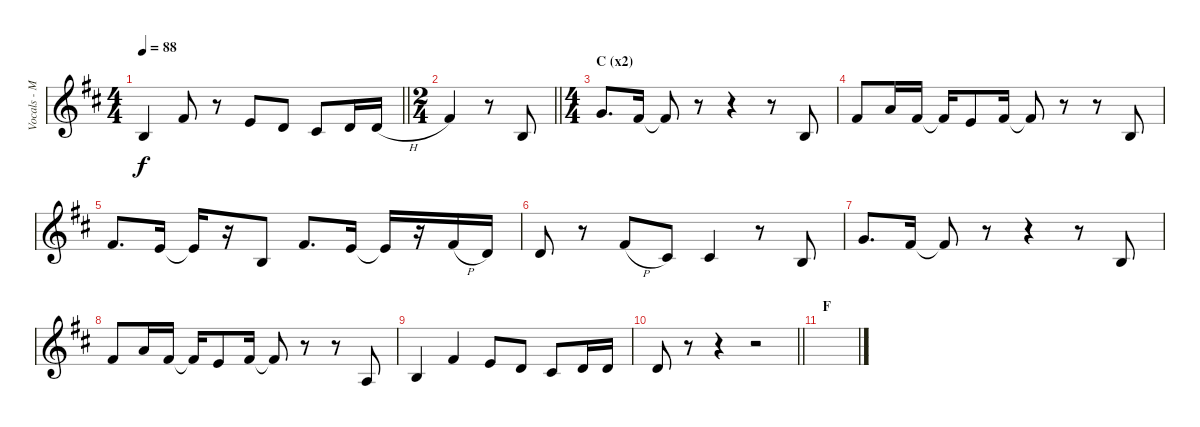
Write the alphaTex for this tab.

\track ("Vocals - Mao" "Vocals - M") {instrument lead6voice}
\staff {score}
\tuning (E4 B3 G3 D3 A2 E2) {hide}
\ts (4 4)
\tempo 88
\clef g2
\barLineRight lightlight
\ks d
0.2.4{dy f} 2.1.8 r.8 0.1.8 3.2.8 2.2.8 3.2.16 3.2{h}.16 |
\ts (2 4)
\barLineRight lightlight
7.2.4 r.8 0.2.8 |
\ts (4 4)
\section ("" "C (x2)")
3.1.8{d} 2.1.16 2.1{t}.8 r.8 r.4 r.8 0.2.8 |
2.1.8 5.1.16 2.1.16 2.1{t}.16 0.1.8 2.1.16 2.1{t}.8 r.8 r.8 0.2.8 |
2.1.8{d} 0.1.16 0.1{t}.16 r.16 0.2.8 2.1.8{d} 0.1.16 0.1{t}.16 r.16 7.2{h}.16 3.2.16 |
3.2.8 r.8 7.2{h}.8 2.2.8 2.2.4 r.8 0.2.8 |
3.1.8{d} 2.1.16 2.1{t}.8 r.8 r.4 r.8 0.2.8 |
2.1.8 5.1.16 2.1.16 2.1{t}.16 0.1.8 2.1.16 2.1{t}.8 r.8 r.8 2.3.8 |
0.2.4 2.1.4 0.1.8 3.2.8 2.2.8 3.2.16 3.2.16 |
\barLineRight lightlight
3.2.8 r.8 r.4 r.2 |
\section ("" "F")
